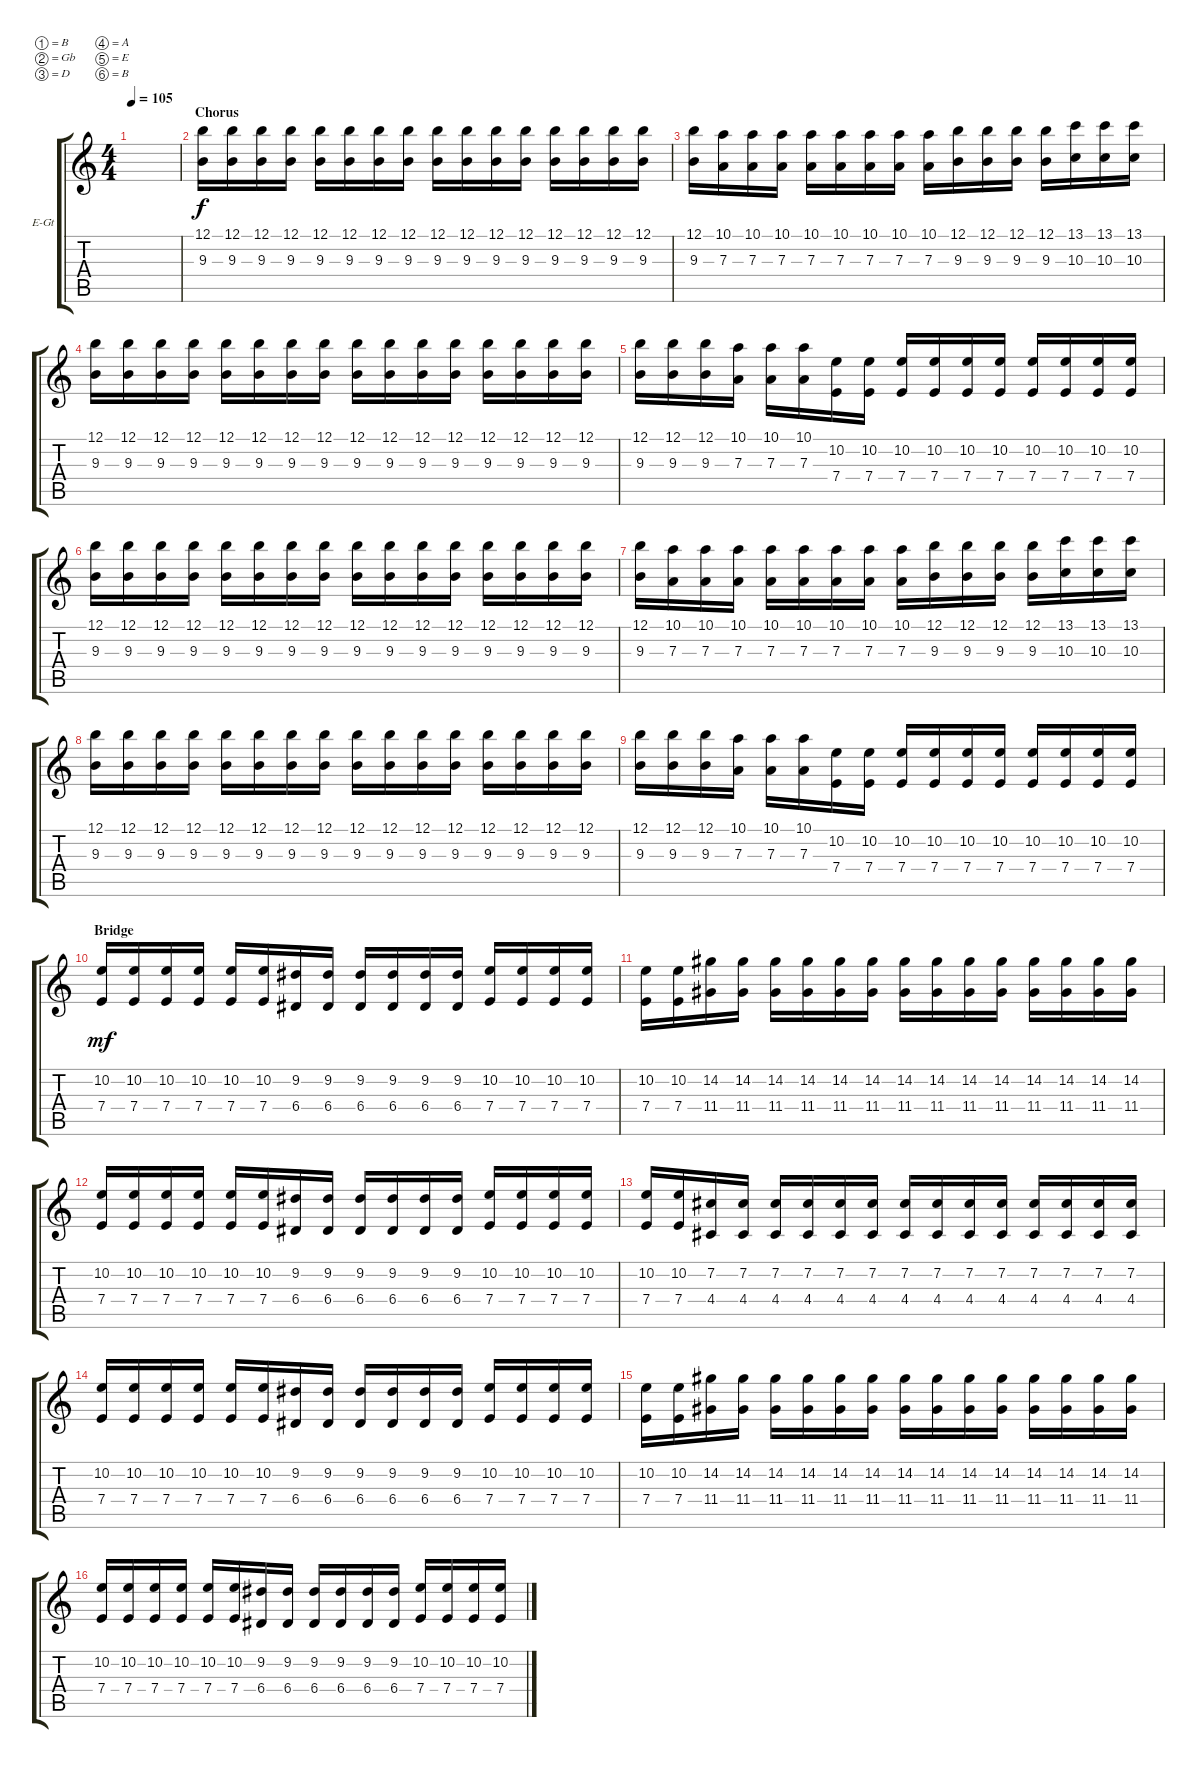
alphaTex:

\bracketExtendMode groupsimilarinstruments
\firstSystemTrackNameOrientation horizontal
\otherSystemsTrackNameOrientation horizontal
\track ("Lead Guitar 1" "E-Gt") {instrument overdrivenguitar}
\staff {score tabs}
\tuning (B3 Gb3 D3 A2 E2 B1)
\ts (4 4)
\tempo 105
\clef g2
\ks c
|
\section ("" "Chorus")
(9.3 12.1).16 (12.1 9.3).16 (12.1 9.3).16 (12.1 9.3).16 (9.3 12.1).16 (12.1 9.3).16 (12.1 9.3).16 (12.1 9.3).16 (9.3 12.1).16 (12.1 9.3).16 (12.1 9.3).16 (12.1 9.3).16 (9.3 12.1).16 (12.1 9.3).16 (12.1 9.3).16 (12.1 9.3).16 |
(9.3 12.1).16 (7.3 10.1).16 (7.3 10.1).16 (7.3 10.1).16 (7.3 10.1).16 (7.3 10.1).16 (7.3 10.1).16 (10.1 7.3).16 (10.1 7.3).16 (12.1 9.3).16 (12.1 9.3).16 (12.1 9.3).16 (9.3 12.1).16 (10.3 13.1).16 (10.3 13.1).16 (10.3 13.1).16 |
(9.3 12.1).16 (12.1 9.3).16 (12.1 9.3).16 (12.1 9.3).16 (9.3 12.1).16 (12.1 9.3).16 (12.1 9.3).16 (12.1 9.3).16 (9.3 12.1).16 (12.1 9.3).16 (12.1 9.3).16 (12.1 9.3).16 (9.3 12.1).16 (12.1 9.3).16 (12.1 9.3).16 (12.1 9.3).16 |
(12.1 9.3).16 (12.1 9.3).16 (12.1 9.3).16 (7.3 10.1).16 (7.3 10.1).16 (7.3 10.1).16 (10.2 7.4).16 (10.2 7.4).16 (10.2 7.4).16 (10.2 7.4).16 (10.2 7.4).16 (10.2 7.4).16 (10.2 7.4).16 (10.2 7.4).16 (10.2 7.4).16 (10.2 7.4).16 |
(9.3 12.1).16 (12.1 9.3).16 (12.1 9.3).16 (12.1 9.3).16 (9.3 12.1).16 (12.1 9.3).16 (12.1 9.3).16 (12.1 9.3).16 (9.3 12.1).16 (12.1 9.3).16 (12.1 9.3).16 (12.1 9.3).16 (9.3 12.1).16 (12.1 9.3).16 (12.1 9.3).16 (12.1 9.3).16 |
(9.3 12.1).16 (7.3 10.1).16 (7.3 10.1).16 (7.3 10.1).16 (7.3 10.1).16 (7.3 10.1).16 (7.3 10.1).16 (10.1 7.3).16 (10.1 7.3).16 (12.1 9.3).16 (12.1 9.3).16 (12.1 9.3).16 (9.3 12.1).16 (10.3 13.1).16 (10.3 13.1).16 (10.3 13.1).16 |
(9.3 12.1).16 (12.1 9.3).16 (12.1 9.3).16 (12.1 9.3).16 (9.3 12.1).16 (12.1 9.3).16 (12.1 9.3).16 (12.1 9.3).16 (9.3 12.1).16 (12.1 9.3).16 (12.1 9.3).16 (12.1 9.3).16 (9.3 12.1).16 (12.1 9.3).16 (12.1 9.3).16 (12.1 9.3).16 |
(12.1 9.3).16 (12.1 9.3).16 (12.1 9.3).16 (7.3 10.1).16 (7.3 10.1).16 (7.3 10.1).16 (10.2 7.4).16 (10.2 7.4).16 (10.2 7.4).16 (10.2 7.4).16 (10.2 7.4).16 (10.2 7.4).16 (10.2 7.4).16 (10.2 7.4).16 (10.2 7.4).16 (10.2 7.4).16 |
\section ("" "Bridge")
(7.4 10.2).16{dy mf} (10.2 7.4).16 (10.2 7.4).16 (10.2 7.4).16 (10.2 7.4).16 (10.2 7.4).16 (6.4 9.2).16 (6.4 9.2).16 (6.4 9.2).16 (6.4 9.2).16 (6.4 9.2).16 (6.4 9.2).16 (7.4 10.2).16 (10.2 7.4).16 (10.2 7.4).16 (10.2 7.4).16 |
(10.2 7.4).16 (10.2 7.4).16 (11.4 14.2).16 (14.2 11.4).16 (14.2 11.4).16 (14.2 11.4).16 (14.2 11.4).16 (14.2 11.4).16 (14.2 11.4).16 (14.2 11.4).16 (14.2 11.4).16 (14.2 11.4).16 (14.2 11.4).16 (14.2 11.4).16 (14.2 11.4).16 (14.2 11.4).16 |
(7.4 10.2).16 (10.2 7.4).16 (10.2 7.4).16 (10.2 7.4).16 (10.2 7.4).16 (10.2 7.4).16 (6.4 9.2).16 (6.4 9.2).16 (6.4 9.2).16 (6.4 9.2).16 (6.4 9.2).16 (6.4 9.2).16 (7.4 10.2).16 (10.2 7.4).16 (10.2 7.4).16 (10.2 7.4).16 |
(10.2 7.4).16 (10.2 7.4).16 (7.2 4.4).16 (7.2 4.4).16 (7.2 4.4).16 (7.2 4.4).16 (7.2 4.4).16 (7.2 4.4).16 (7.2 4.4).16 (7.2 4.4).16 (7.2 4.4).16 (7.2 4.4).16 (7.2 4.4).16 (7.2 4.4).16 (7.2 4.4).16 (7.2 4.4).16 |
(7.4 10.2).16 (10.2 7.4).16 (10.2 7.4).16 (10.2 7.4).16 (10.2 7.4).16 (10.2 7.4).16 (6.4 9.2).16 (6.4 9.2).16 (6.4 9.2).16 (6.4 9.2).16 (6.4 9.2).16 (6.4 9.2).16 (7.4 10.2).16 (10.2 7.4).16 (10.2 7.4).16 (10.2 7.4).16 |
(10.2 7.4).16 (10.2 7.4).16 (11.4 14.2).16 (14.2 11.4).16 (14.2 11.4).16 (14.2 11.4).16 (14.2 11.4).16 (14.2 11.4).16 (14.2 11.4).16 (14.2 11.4).16 (14.2 11.4).16 (14.2 11.4).16 (14.2 11.4).16 (14.2 11.4).16 (14.2 11.4).16 (14.2 11.4).16 |
(7.4 10.2).16 (10.2 7.4).16 (10.2 7.4).16 (10.2 7.4).16 (10.2 7.4).16 (10.2 7.4).16 (6.4 9.2).16 (6.4 9.2).16 (6.4 9.2).16 (6.4 9.2).16 (6.4 9.2).16 (6.4 9.2).16 (7.4 10.2).16 (10.2 7.4).16 (10.2 7.4).16 (10.2 7.4).16
